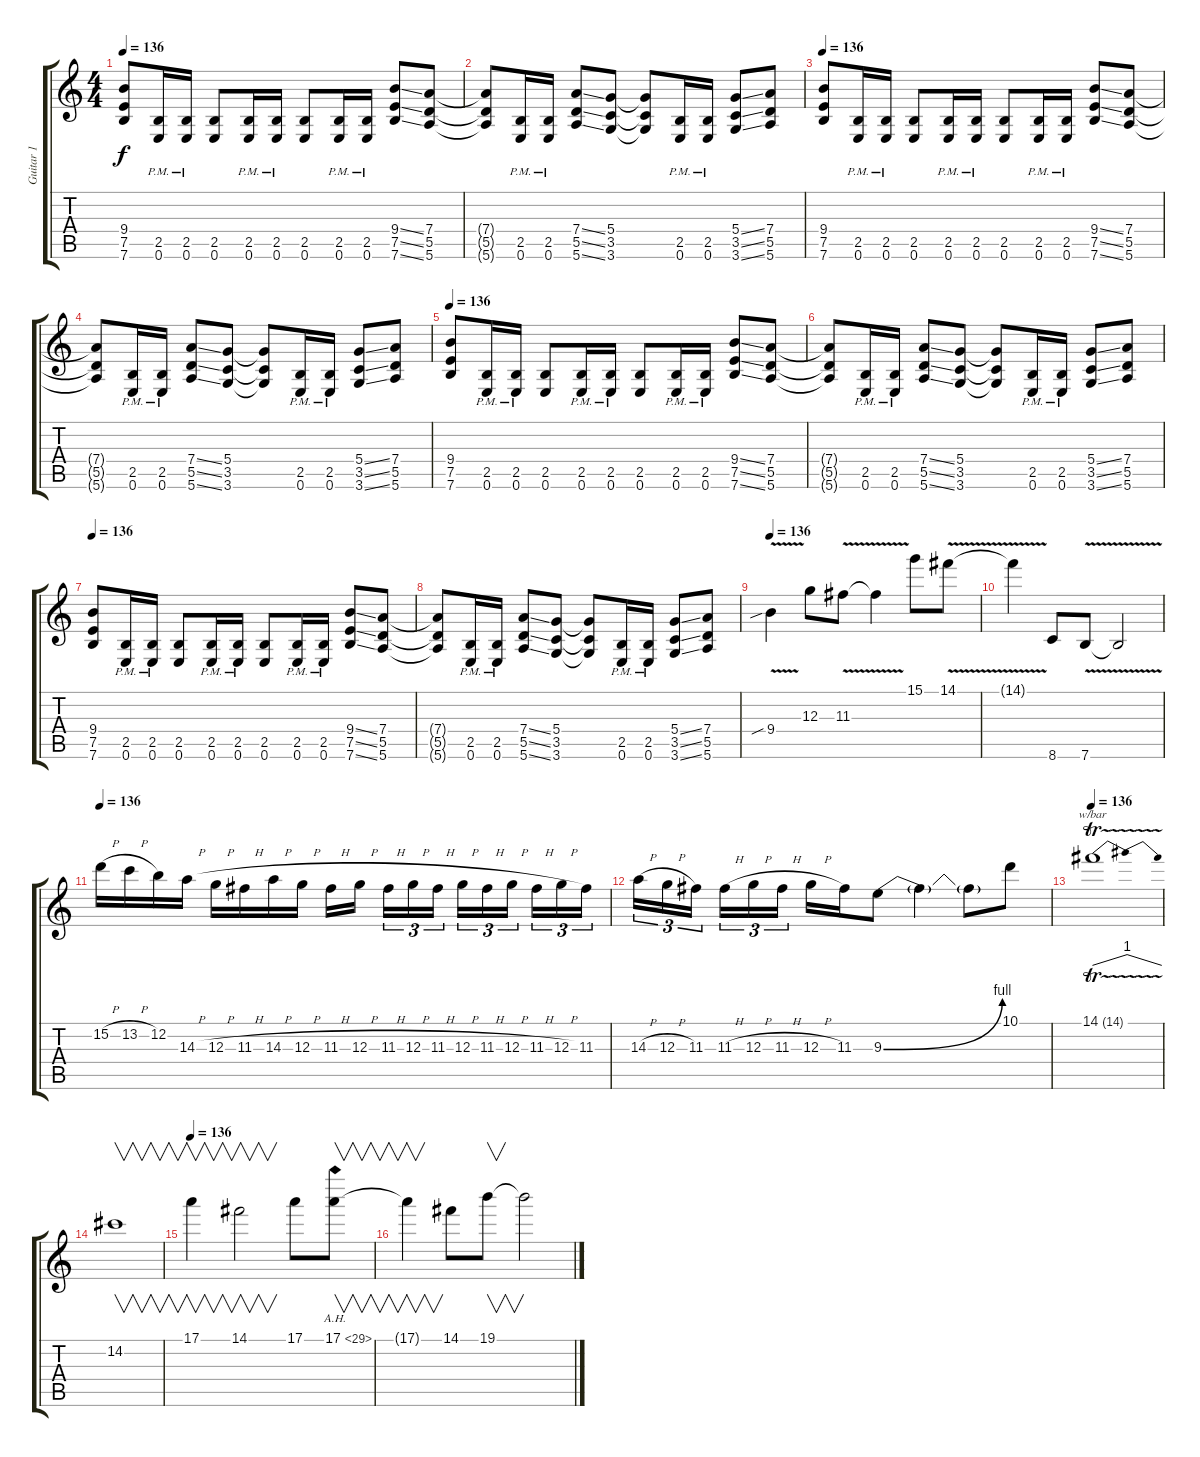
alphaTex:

\track ("Guitar 1" "Guitar 1") {instrument distortionguitar}
\staff {score tabs}
\tuning (E4 B3 G3 D3 A2 E2) {hide}
\ts (4 4)
\tempo 136
\clef g2
\ks c
(9.4 7.5 7.6).8{dy f} (2.5{pm} 0.6{pm}).16 (2.5{pm} 0.6{pm}).16 (2.5 0.6).8 (2.5{pm} 0.6{pm}).16 (2.5{pm} 0.6{pm}).16 (2.5 0.6).8 (2.5{pm} 0.6{pm}).16 (2.5{pm} 0.6{pm}).16 (9.4{ss} 7.5{ss} 7.6{ss}).8 (7.4 5.5 5.6).8 |
(7.4{t} 5.5{t} 5.6{t}).8 (2.5{pm} 0.6{pm}).16 (2.5{pm} 0.6{pm}).16 (7.4{ss} 5.5{ss} 5.6{ss}).8 (5.4 3.5 3.6).8 (5.4{t} 3.5{t} 3.6{t}).8 (2.5{pm} 0.6{pm}).16 (2.5{pm} 0.6{pm}).16 (5.4{ss} 3.5{ss} 3.6{ss}).8 (7.4 5.5 5.6).8 |
\tempo 136
(9.4 7.5 7.6).8 (2.5{pm} 0.6{pm}).16 (2.5{pm} 0.6{pm}).16 (2.5 0.6).8 (2.5{pm} 0.6{pm}).16 (2.5{pm} 0.6{pm}).16 (2.5 0.6).8 (2.5{pm} 0.6{pm}).16 (2.5{pm} 0.6{pm}).16 (9.4{ss} 7.5{ss} 7.6{ss}).8 (7.4 5.5 5.6).8 |
(7.4{t} 5.5{t} 5.6{t}).8 (2.5{pm} 0.6{pm}).16 (2.5{pm} 0.6{pm}).16 (7.4{ss} 5.5{ss} 5.6{ss}).8 (5.4 3.5 3.6).8 (5.4{t} 3.5{t} 3.6{t}).8 (2.5{pm} 0.6{pm}).16 (2.5{pm} 0.6{pm}).16 (5.4{ss} 3.5{ss} 3.6{ss}).8 (7.4 5.5 5.6).8 |
\tempo 136
(9.4 7.5 7.6).8 (2.5{pm} 0.6{pm}).16 (2.5{pm} 0.6{pm}).16 (2.5 0.6).8 (2.5{pm} 0.6{pm}).16 (2.5{pm} 0.6{pm}).16 (2.5 0.6).8 (2.5{pm} 0.6{pm}).16 (2.5{pm} 0.6{pm}).16 (9.4{ss} 7.5{ss} 7.6{ss}).8 (7.4 5.5 5.6).8 |
(7.4{t} 5.5{t} 5.6{t}).8 (2.5{pm} 0.6{pm}).16 (2.5{pm} 0.6{pm}).16 (7.4{ss} 5.5{ss} 5.6{ss}).8 (5.4 3.5 3.6).8 (5.4{t} 3.5{t} 3.6{t}).8 (2.5{pm} 0.6{pm}).16 (2.5{pm} 0.6{pm}).16 (5.4{ss} 3.5{ss} 3.6{ss}).8 (7.4 5.5 5.6).8 |
\tempo 136
(9.4 7.5 7.6).8 (2.5{pm} 0.6{pm}).16 (2.5{pm} 0.6{pm}).16 (2.5 0.6).8 (2.5{pm} 0.6{pm}).16 (2.5{pm} 0.6{pm}).16 (2.5 0.6).8 (2.5{pm} 0.6{pm}).16 (2.5{pm} 0.6{pm}).16 (9.4{ss} 7.5{ss} 7.6{ss}).8 (7.4 5.5 5.6).8 |
(7.4{t} 5.5{t} 5.6{t}).8 (2.5{pm} 0.6{pm}).16 (2.5{pm} 0.6{pm}).16 (7.4{ss} 5.5{ss} 5.6{ss}).8 (5.4 3.5 3.6).8 (5.4{t} 3.5{t} 3.6{t}).8 (2.5{pm} 0.6{pm}).16 (2.5{pm} 0.6{pm}).16 (5.4{ss} 3.5{ss} 3.6{ss}).8 (7.4 5.5 5.6).8 |
\tempo 136
9.4{v sib}.4{volume 14 balance 4 instrument overdrivenguitar} 12.3.8 11.3{v}.8 11.3{t}.4 15.1.8 14.1{v}.8 |
14.1{t}.4 8.6.8 7.6{v}.8 7.6{t}.2 |
\tempo 136
15.2{h}.16 13.2{h}.16 12.2.16 14.3{h}.16 12.3{h}.16 11.3{h}.16 14.3{h}.16 12.3{h}.16 11.3{h}.16 12.3{h}.16 11.3{h}.16{tu (3 2)} 12.3{h}.16{tu (3 2)} 11.3{h}.16{tu (3 2)} 12.3{h}.16{tu (3 2)} 11.3{h}.16{tu (3 2)} 12.3{h}.16{tu (3 2)} 11.3{h}.16{tu (3 2)} 12.3{h}.16{tu (3 2)} 11.3.16{tu (3 2)} |
14.3{h}.16{tu (3 2)} 12.3{h}.16{tu (3 2)} 11.3.16{tu (3 2)} 11.3{h}.16{tu (3 2)} 12.3{h}.16{tu (3 2)} 11.3{h}.16{tu (3 2)} 12.3{h}.16 11.3.16 9.3{be (bend 0 0 60 4)}.8 9.3{t}.4 9.3{t}.8 10.1.8 |
\tempo 136
14.1{tr (14 32)}.1{tbe (dip default 0 0 30 4 60 0)} |
14.2.1{v} |
\tempo 136
17.1.4{v} 14.1.2{v} 17.1.8 17.1{ah 12}.8{v} |
17.1{t}.4{v} 14.1.8 19.1.8{v} 19.1{t}.2
